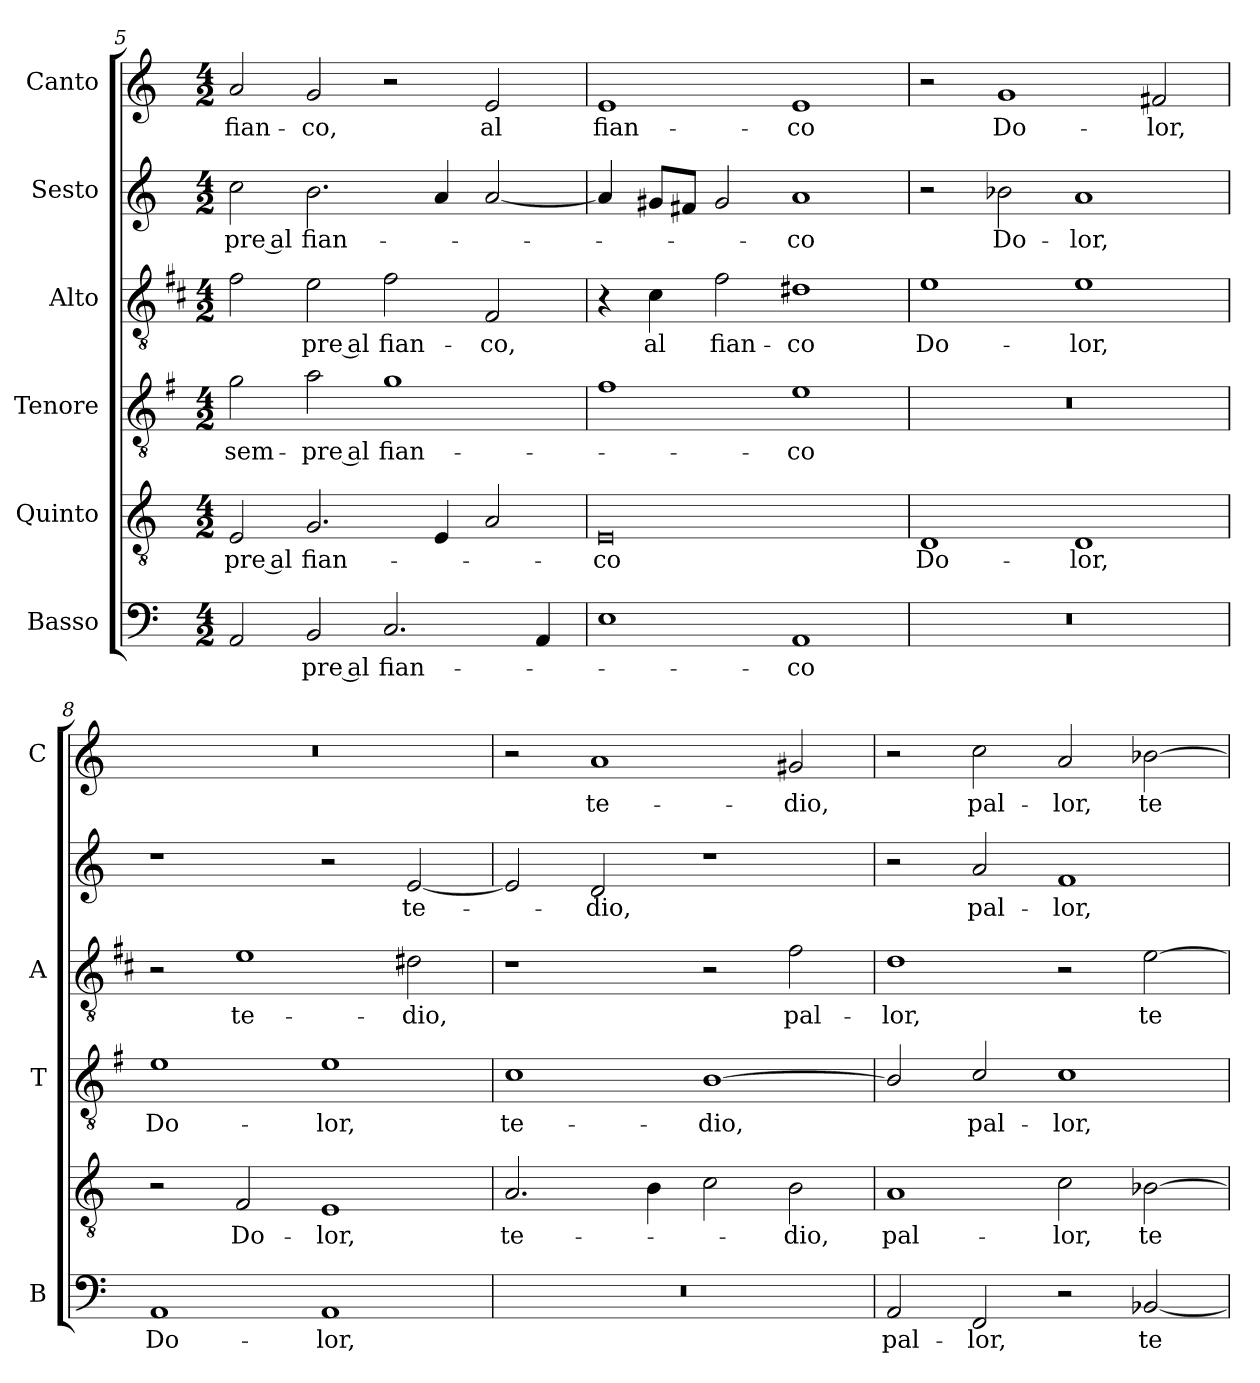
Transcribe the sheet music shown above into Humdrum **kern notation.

**kern	**text	**kern	**text	**kern	**text	**kern	**text	**kern	**text	**kern	**text
*part6	*part6	*part5	*part5	*part4	*part4	*part3	*part3	*part2	*part2	*part1	*part1
*staff6	*staff6	*staff5	*staff5	*staff4	*staff4	*staff3	*staff3	*staff2	*staff2	*staff1	*staff1
*I"Basso	*	*I"Quinto	*	*I"Tenore	*	*I"Alto	*	*I"Sesto	*	*I"Canto	*
*I'B	*	*	*	*I'T	*	*I'A	*	*	*	*I'C	*
*clefF4	*	*clefGv2	*	*clefGv2	*	*clefGv2	*	*clefG2	*	*clefG2	*
*	*	*	*	*ITrd4c7	*	*ITrd1c2	*	*	*	*	*
*k[]	*	*k[]	*	*k[]	*	*k[]	*	*k[]	*	*k[]	*
*C:	*	*C:	*	*C:	*	*C:	*	*C:	*	*C:	*
*M4/2	*	*M4/2	*	*M4/2	*	*M4/2	*	*M4/2	*	*M4/2	*
=5	=5	=5	=5	=5	=5	=5	=5	=5	=5	=5	=5
!	!	!	!LO:LY:b	!	!LO:LY:b	!	!	!	!LO:LY:b	!	!LO:LY:b
2AA/	.	2E/	-pre al	2c\	sem-	2e\	.	2cc\	-pre al	2a/	fian-
!	!LO:LY:b	!	!LO:LY:b	!	!LO:LY:b	!	!LO:LY:b	!	!LO:LY:b	!	!LO:LY:b
2BB/	-pre al	2.G/	fian-	2d\	-pre al	2d\	-pre al	2.b\	fian-	2g/	-co,
!	!LO:LY:b	!	!	!	!LO:LY:b	!	!LO:LY:b	!	!	!	!
2.C/	fian-	.	.	1c	fian-	2e\	fian-	.	.	2r	.
.	.	4E/	.	.	.	.	.	4a/	.	.	.
!	!	!	!	!	!	!	!LO:LY:b	!	!	!	!LO:LY:b
.	.	2A/	.	.	.	2E/	-co,	[2a/	.	2e/	al
4AA/	.	.	.	.	.	.	.	.	.	.	.
!!LO:LB:g=z
=6	=6	=6	=6	=6	=6	=6	=6	=6	=6	=6	=6
!	!	!	!LO:LY:b	!	!	!	!	!	!	!	!LO:LY:b
1E	.	0E	-co	1B	.	4r	.	4a/]	.	1e	fian-
!	!	!	!	!	!	!	!LO:LY:b	!	!	!	!
.	.	.	.	.	.	4B\	al	8g#X/L	.	.	.
.	.	.	.	.	.	.	.	8f#X/J	.	.	.
!	!	!	!	!	!	!	!LO:LY:b	!	!	!	!
.	.	.	.	.	.	2e\	fian-	2g#/	.	.	.
!	!LO:LY:b	!	!	!	!LO:LY:b	!	!LO:LY:b	!	!LO:LY:b	!	!LO:LY:b
1AA	-co	.	.	1A	-co	1c#X	-co	1a	-co	1e	-co
=7	=7	=7	=7	=7	=7	=7	=7	=7	=7	=7	=7
!	!	!	!LO:LY:b	!	!	!	!LO:LY:b	!	!	!	!
0r	.	1D	Do-	0r	.	1d	Do-	2r	.	2r	.
!	!	!	!	!	!	!	!	!	!LO:LY:b	!	!LO:LY:b
.	.	.	.	.	.	.	.	2b-X\	Do-	1g	Do-
!	!	!	!LO:LY:b	!	!	!	!LO:LY:b	!	!LO:LY:b	!	!
.	.	1D	-lor,	.	.	1d	-lor,	1a	-lor,	.	.
!	!	!	!	!	!	!	!	!	!	!	!LO:LY:b
.	.	.	.	.	.	.	.	.	.	2f#X/	-lor,
=8	=8	=8	=8	=8	=8	=8	=8	=8	=8	=8	=8
!	!LO:LY:b	!	!	!	!LO:LY:b	!	!	!	!	!	!
1AA	Do-	2r	.	1A	Do-	2r	.	1r	.	0r	.
!	!	!	!LO:LY:b	!	!	!	!LO:LY:b	!	!	!	!
.	.	2F/	Do-	.	.	1d	te-	.	.	.	.
!	!LO:LY:b	!	!LO:LY:b	!	!LO:LY:b	!	!	!	!	!	!
1AA	-lor,	1E	-lor,	1A	-lor,	.	.	2r	.	.	.
!	!	!	!	!	!	!	!LO:LY:b	!	!LO:LY:b	!	!
.	.	.	.	.	.	2c#X\	-dio,	[2e/	te-	.	.
=9	=9	=9	=9	=9	=9	=9	=9	=9	=9	=9	=9
!	!	!	!LO:LY:b	!	!LO:LY:b	!	!	!	!	!	!
0r	.	2.A/	te-	1F	te-	1r	.	2e/]	.	2r	.
!	!	!	!	!	!	!	!	!	!LO:LY:b	!	!LO:LY:b
.	.	.	.	.	.	.	.	2d/	-dio,	1a	te-
.	.	4B\	.	.	.	.	.	.	.	.	.
!	!	!	!	!	!LO:LY:b	!	!	!	!	!	!
.	.	2c\	.	[1E	-dio,	2r	.	1r	.	.	.
!	!	!	!LO:LY:b	!	!	!	!LO:LY:b	!	!	!	!LO:LY:b
.	.	2B\	-dio,	.	.	2e\	pal-	.	.	2g#X/	-dio,
=10	=10	=10	=10	=10	=10	=10	=10	=10	=10	=10	=10
!	!LO:LY:b	!	!LO:LY:b	!	!	!	!LO:LY:b	!	!	!	!
2AA/	pal-	1A	pal-	2E/]	.	1c	-lor,	2r	.	2r	.
!	!LO:LY:b	!	!	!	!LO:LY:b	!	!	!	!LO:LY:b	!	!LO:LY:b
2FF/	-lor,	.	.	2F/	pal-	.	.	2a/	pal-	2cc\	pal-
!	!	!	!LO:LY:b	!	!LO:LY:b	!	!	!	!LO:LY:b	!	!LO:LY:b
2r	.	2c\	-lor,	1F	-lor,	2r	.	1f	-lor,	2a/	-lor,
!	!LO:LY:b	!	!LO:LY:b	!	!	!	!LO:LY:b	!	!	!	!LO:LY:b
[2BB-X/	te-	[2B-X\	te-	.	.	[2d\	te-	.	.	[2b-X\	te-
=	=	=	=	=	=	=	=	=	=	=	=
*-	*-	*-	*-	*-	*-	*-	*-	*-	*-	*-	*-
